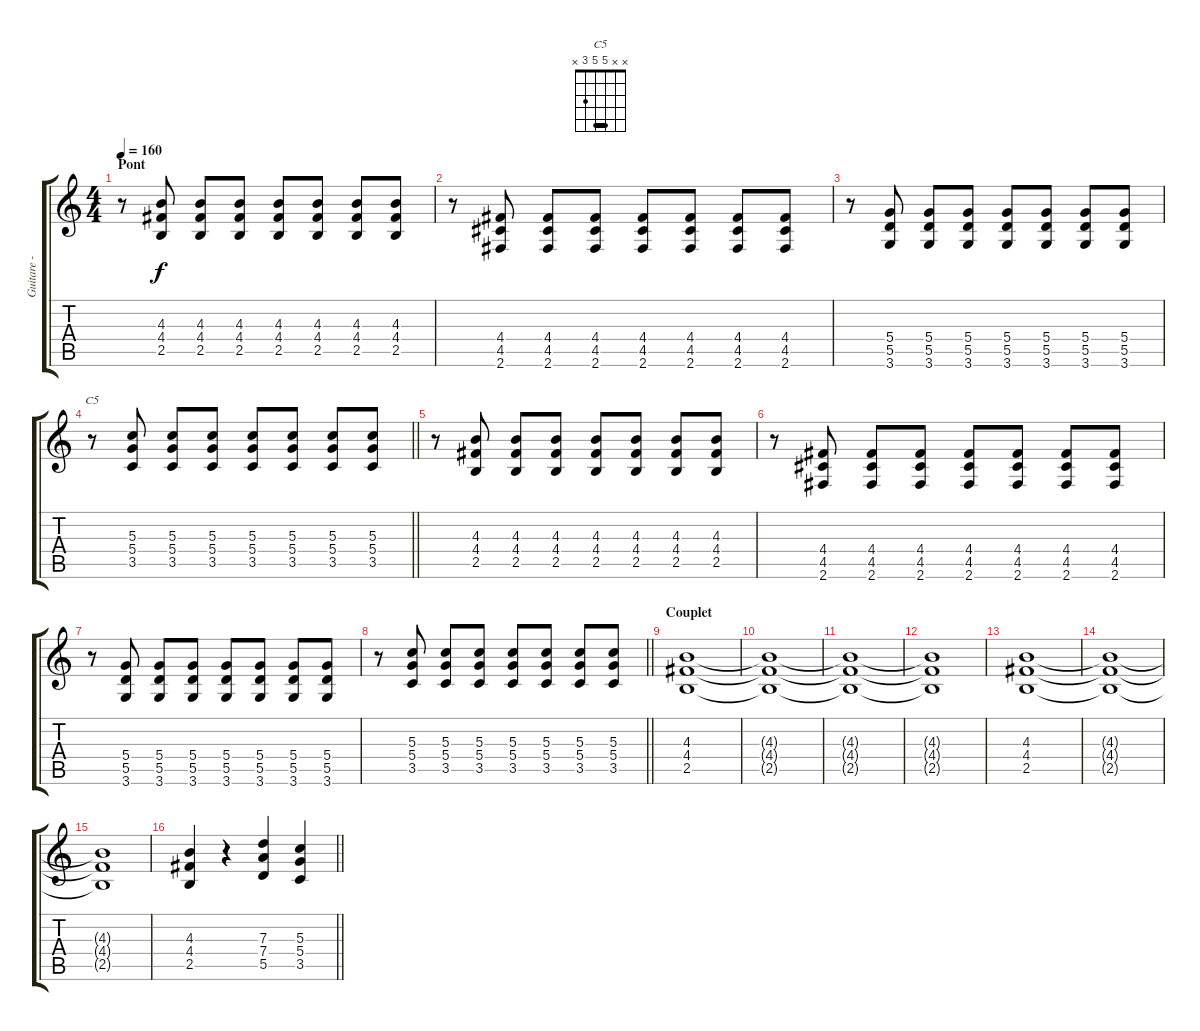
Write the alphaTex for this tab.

\track ("Guitare - Till" "Guitare - ") {instrument distortionguitar}
\staff {score tabs}
\tuning (E4 B3 G3 D3 A2 E2) {hide}
\chord ("C5" x x 5 5 3 x) {barre 5}
\ts (4 4)
\section ("" "Pont")
\tempo 160
\clef g2
\ks c
r.8{dy f} (4.3 4.4 2.5).8 (4.3 4.4 2.5).8 (4.3 4.4 2.5).8 (4.3 4.4 2.5).8 (4.3 4.4 2.5).8 (4.3 4.4 2.5).8 (4.3 4.4 2.5).8 |
r.8 (4.4 4.5 2.6).8 (4.4 4.5 2.6).8 (4.4 4.5 2.6).8 (4.4 4.5 2.6).8 (4.4 4.5 2.6).8 (4.4 4.5 2.6).8 (4.4 4.5 2.6).8 |
r.8 (5.4 5.5 3.6).8 (5.4 5.5 3.6).8 (5.4 5.5 3.6).8 (5.4 5.5 3.6).8 (5.4 5.5 3.6).8 (5.4 5.5 3.6).8 (5.4 5.5 3.6).8 |
\barLineRight lightlight
r.8{ch "C5"} (5.3 5.4 3.5).8 (5.3 5.4 3.5).8 (5.3 5.4 3.5).8 (5.3 5.4 3.5).8 (5.3 5.4 3.5).8 (5.3 5.4 3.5).8 (5.3 5.4 3.5).8 |
r.8 (4.3 4.4 2.5).8 (4.3 4.4 2.5).8 (4.3 4.4 2.5).8 (4.3 4.4 2.5).8 (4.3 4.4 2.5).8 (4.3 4.4 2.5).8 (4.3 4.4 2.5).8 |
r.8 (4.4 4.5 2.6).8 (4.4 4.5 2.6).8 (4.4 4.5 2.6).8 (4.4 4.5 2.6).8 (4.4 4.5 2.6).8 (4.4 4.5 2.6).8 (4.4 4.5 2.6).8 |
r.8 (5.4 5.5 3.6).8 (5.4 5.5 3.6).8 (5.4 5.5 3.6).8 (5.4 5.5 3.6).8 (5.4 5.5 3.6).8 (5.4 5.5 3.6).8 (5.4 5.5 3.6).8 |
\barLineRight lightlight
r.8 (5.3 5.4 3.5).8 (5.3 5.4 3.5).8 (5.3 5.4 3.5).8 (5.3 5.4 3.5).8 (5.3 5.4 3.5).8 (5.3 5.4 3.5).8 (5.3 5.4 3.5).8 |
\section ("" "Couplet")
(4.3 4.4 2.5).1 |
(4.3{t} 4.4{t} 2.5{t}).1 |
(4.3{t} 4.4{t} 2.5{t}).1 |
(4.3{t} 4.4{t} 2.5{t}).1 |
(4.3 4.4 2.5).1 |
(4.3{t} 4.4{t} 2.5{t}).1 |
(4.3{t} 4.4{t} 2.5{t}).1 |
\barLineRight lightlight
(4.3 4.4 2.5).4 r.4 (7.3 7.4 5.5).4 (5.3 5.4 3.5).4
